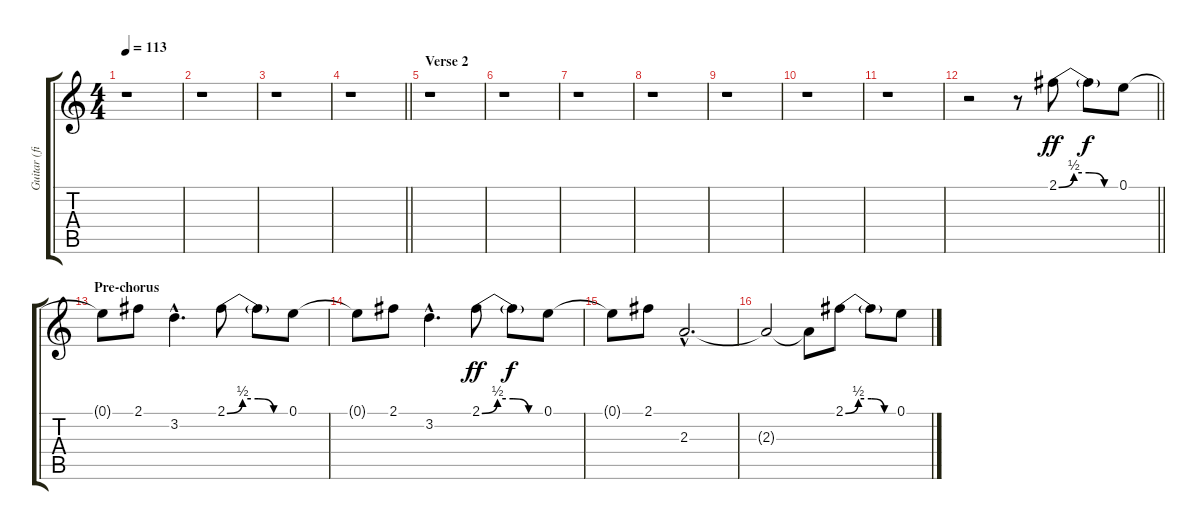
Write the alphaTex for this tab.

\track ("Guitar (fills)" "Guitar (fi") {instrument overdrivenguitar}
\staff {score tabs}
\tuning (E4 B3 G3 D3 A2 E2) {hide}
\ts (4 4)
\tempo 113
\clef g2
\ks c
r.1{dy f} |
r.1 |
r.1 |
\barLineRight lightlight
r.1 |
\section ("" "Verse 2")
r.1 |
r.1 |
r.1 |
r.1 |
r.1 |
r.1 |
r.1 |
\barLineRight lightlight
r.2 r.8 2.1{be (custom 0 0 15 2 30 2 45 0 60 0)}.8{dy ff} 2.1{t}.8{dy f} 0.1.8 |
\section ("" "Pre-chorus")
0.1{t}.8 2.1.8 3.2{hac}.4{d} 2.1{be (custom 0 0 15 2 30 2 45 0 60 0)}.8 2.1{t}.8 0.1.8 |
0.1{t}.8 2.1.8 3.2{hac}.4{d} 2.1{be (custom 0 0 15 2 30 2 45 0 60 0)}.8{dy ff} 2.1{t}.8{dy f} 0.1.8 |
0.1{t}.8 2.1.8 2.3{hac}.2{d} |
2.3{t}.2 2.3{t}.8 2.1{be (custom 0 0 15 2 30 2 45 0 60 0)}.8 2.1{t}.8 0.1.8
